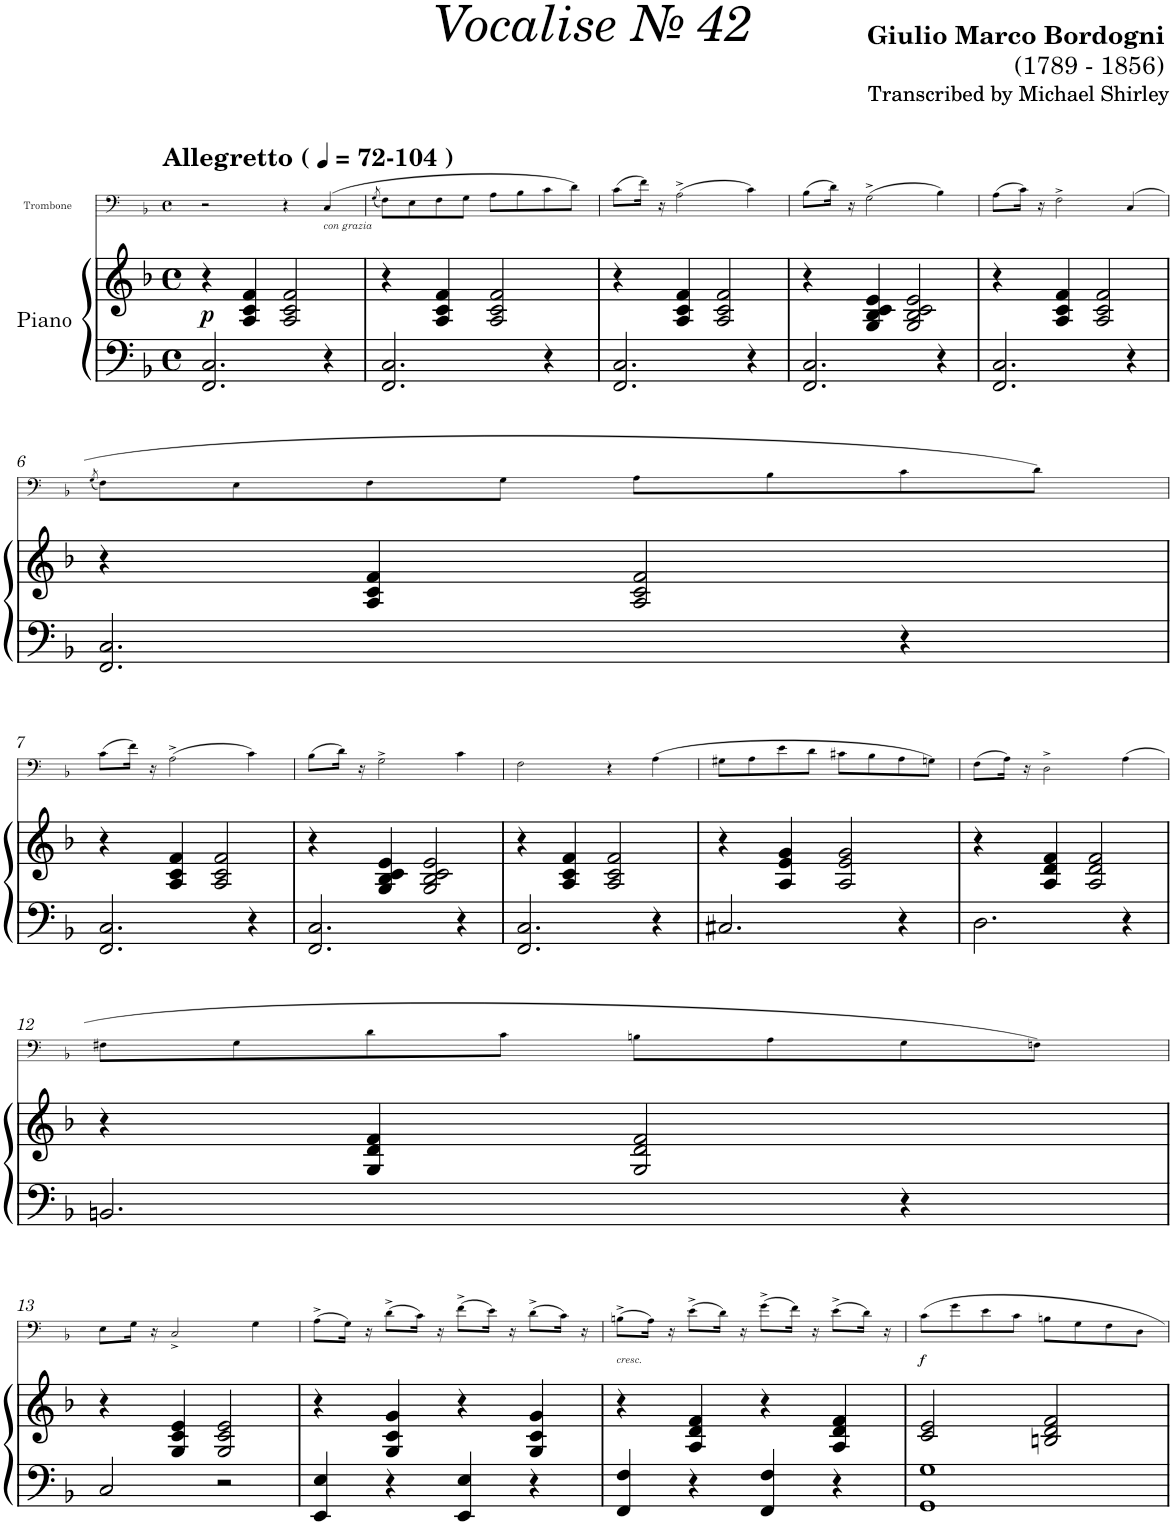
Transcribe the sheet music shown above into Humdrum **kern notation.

**kern	**kern	**dynam	**kern	**dynam
*part2	*part2	*part2	*part1	*part1
*staff3	*staff2	*staff2/3	*staff1	*staff1
*I"Piano	*	*	*I"Trombone	*
*I'Pno	*	*	*I'Trb	*
*	*	*	*stria5	*
*clefF4	*clefG2	*	*clefF4	*
*k[b-]	*k[b-]	*	*k[b-]	*
*M4/4	*M4/4	*	*M4/4	*
*met(c)	*met(c)	*	*met(c)	*
*MM72	*MM72	*	*MM72	*
=1	=1	=1	=1	=1
!	!	!	!LO:TX:a:B:t=Allegretto (	!
!	!	!	!LO:TX:a:B:t=-104 )	!
!	!	!LO:DY:b	!	!
2.FF/ 2.C/	4r	p	2r	.
.	4A/ 4c/ 4f/	.	.	.
.	2A/ 2c/ 2f/	.	4r	.
!	!	!	!LO:TX:b:i:t=con grazia	!
4r	.	.	(4C/	.
=2	=2	=2	=2	=2
.	.	.	(8qG/	.
2.FF/ 2.C/	4r	.	8F\L)	.
.	.	.	8E\	.
.	4A/ 4c/ 4f/	.	8F\	.
.	.	.	8G\J	.
.	2A/ 2c/ 2f/	.	8A\L	.
.	.	.	8B-\	.
4r	.	.	8c\	.
.	.	.	8d\J)	.
=3	=3	=3	=3	=3
2.FF/ 2.C/	4r	.	(8c\L	.
.	.	.	16f\Jk)	.
.	.	.	16r	.
.	4A/ 4c/ 4f/	.	(2A^\	.
.	2A/ 2c/ 2f/	.	.	.
4r	.	.	4c\)	.
=4	=4	=4	=4	=4
2.FF/ 2.C/	4r	.	(8B-\L	.
.	.	.	16d\Jk)	.
.	.	.	16r	.
.	4G/ 4B-/ 4c/ 4e/	.	(2G^\	.
.	2G/ 2B-/ 2c/ 2e/	.	.	.
4r	.	.	4B-\)	.
=5	=5	=5	=5	=5
2.FF/ 2.C/	4r	.	(8A\L	.
.	.	.	16c\Jk)	.
.	.	.	16r	.
.	4A/ 4c/ 4f/	.	2F^\	.
.	2A/ 2c/ 2f/	.	.	.
4r	.	.	(4C/	.
!!LO:LB:g=z
=6	=6	=6	=6	=6
.	.	.	(8qG/	.
2.FF/ 2.C/	4r	.	8F\L)	.
.	.	.	8E\	.
.	4A/ 4c/ 4f/	.	8F\	.
.	.	.	8G\J	.
.	2A/ 2c/ 2f/	.	8A\L	.
.	.	.	8B-\	.
4r	.	.	8c\	.
.	.	.	8d\J)	.
!!LO:LB:g=z
=7	=7	=7	=7	=7
2.FF/ 2.C/	4r	.	(8c\L	.
.	.	.	16f\Jk)	.
.	.	.	16r	.
.	4A/ 4c/ 4f/	.	(2A^\	.
.	2A/ 2c/ 2f/	.	.	.
4r	.	.	4c\)	.
=8	=8	=8	=8	=8
2.FF/ 2.C/	4r	.	(8B-\L	.
.	.	.	16d\Jk)	.
.	.	.	16r	.
.	4G/ 4B-/ 4c/ 4e/	.	2G^\	.
.	2G/ 2B-/ 2c/ 2e/	.	.	.
4r	.	.	4c\	.
=9	=9	=9	=9	=9
2.FF/ 2.C/	4r	.	2F\	.
.	4A/ 4c/ 4f/	.	.	.
.	2A/ 2c/ 2f/	.	4r	.
4r	.	.	(4A\	.
=10	=10	=10	=10	=10
2.C#X/	4r	.	8G#X\L	.
.	.	.	8A\	.
.	4A/ 4e/ 4g/	.	8e\	.
.	.	.	8d\J	.
.	2A/ 2e/ 2g/	.	8c#X\L	.
.	.	.	8B-\	.
4r	.	.	8A\	.
.	.	.	8Gn\J)	.
=11	=11	=11	=11	=11
2.D\	4r	.	(8F\L	.
.	.	.	16A\Jk)	.
.	.	.	16r	.
.	4A/ 4d/ 4f/	.	2D^\	.
.	2A/ 2d/ 2f/	.	.	.
4r	.	.	(4A\	.
!!LO:LB:g=z
=12	=12	=12	=12	=12
2.BBn/	4r	.	8F#X\L	.
.	.	.	8G\	.
.	4G/ 4d/ 4f/	.	8d\	.
.	.	.	8c\J	.
.	2G/ 2d/ 2f/	.	8Bn\L	.
.	.	.	8A\	.
4r	.	.	8G\	.
.	.	.	8Fn\J)	.
!!LO:LB:g=z
=13	=13	=13	=13	=13
2C/	4r	.	8E\L	.
.	.	.	16G\Jk	.
.	.	.	16r	.
.	4G/ 4c/ 4e/	.	2C^/	.
2r	2G/ 2c/ 2e/	.	.	.
.	.	.	4G\	.
=14	=14	=14	=14	=14
4EE/ 4E/	4r	.	(8A^\L	.
.	.	.	16G\Jk)	.
.	.	.	16r	.
4r	4G/ 4c/ 4g/	.	(8d^\L	.
.	.	.	16c\Jk)	.
.	.	.	16r	.
4EE/ 4E/	4r	.	(8f^\L	.
.	.	.	16e\Jk)	.
.	.	.	16r	.
4r	4G/ 4c/ 4g/	.	(8d^\L	.
.	.	.	16c\Jk)	.
.	.	.	16r	.
=15	=15	=15	=15	=15
!	!	!	!LO:TX:b:i:t=cresc.	!
4FF/ 4F/	4r	.	(8Bn^\L	.
.	.	.	16A\Jk)	.
.	.	.	16r	.
4r	4A/ 4d/ 4f/	.	(8e^\L	.
.	.	.	16d\Jk)	.
.	.	.	16r	.
4FF/ 4F/	4r	.	(8g^\L	.
.	.	.	16f\Jk)	.
.	.	.	16r	.
4r	4A/ 4d/ 4f/	.	(8e^\L	.
.	.	.	16d\Jk)	.
.	.	.	16r	.
=16	=16	=16	=16	=16
!	!	!	!	!LO:DY:b
1GG 1G	2c/ 2e/	.	8c\L	f
.	.	.	8g\	.
.	.	.	8e\	.
.	.	.	8c\J	.
.	2Bn/ 2d/ 2f/	.	8Bn\L	.
.	.	.	8G\	.
.	.	.	8F\	.
.	.	.	8D\J	.
=	=	=	=	=
*-	*-	*-	*-	*-
